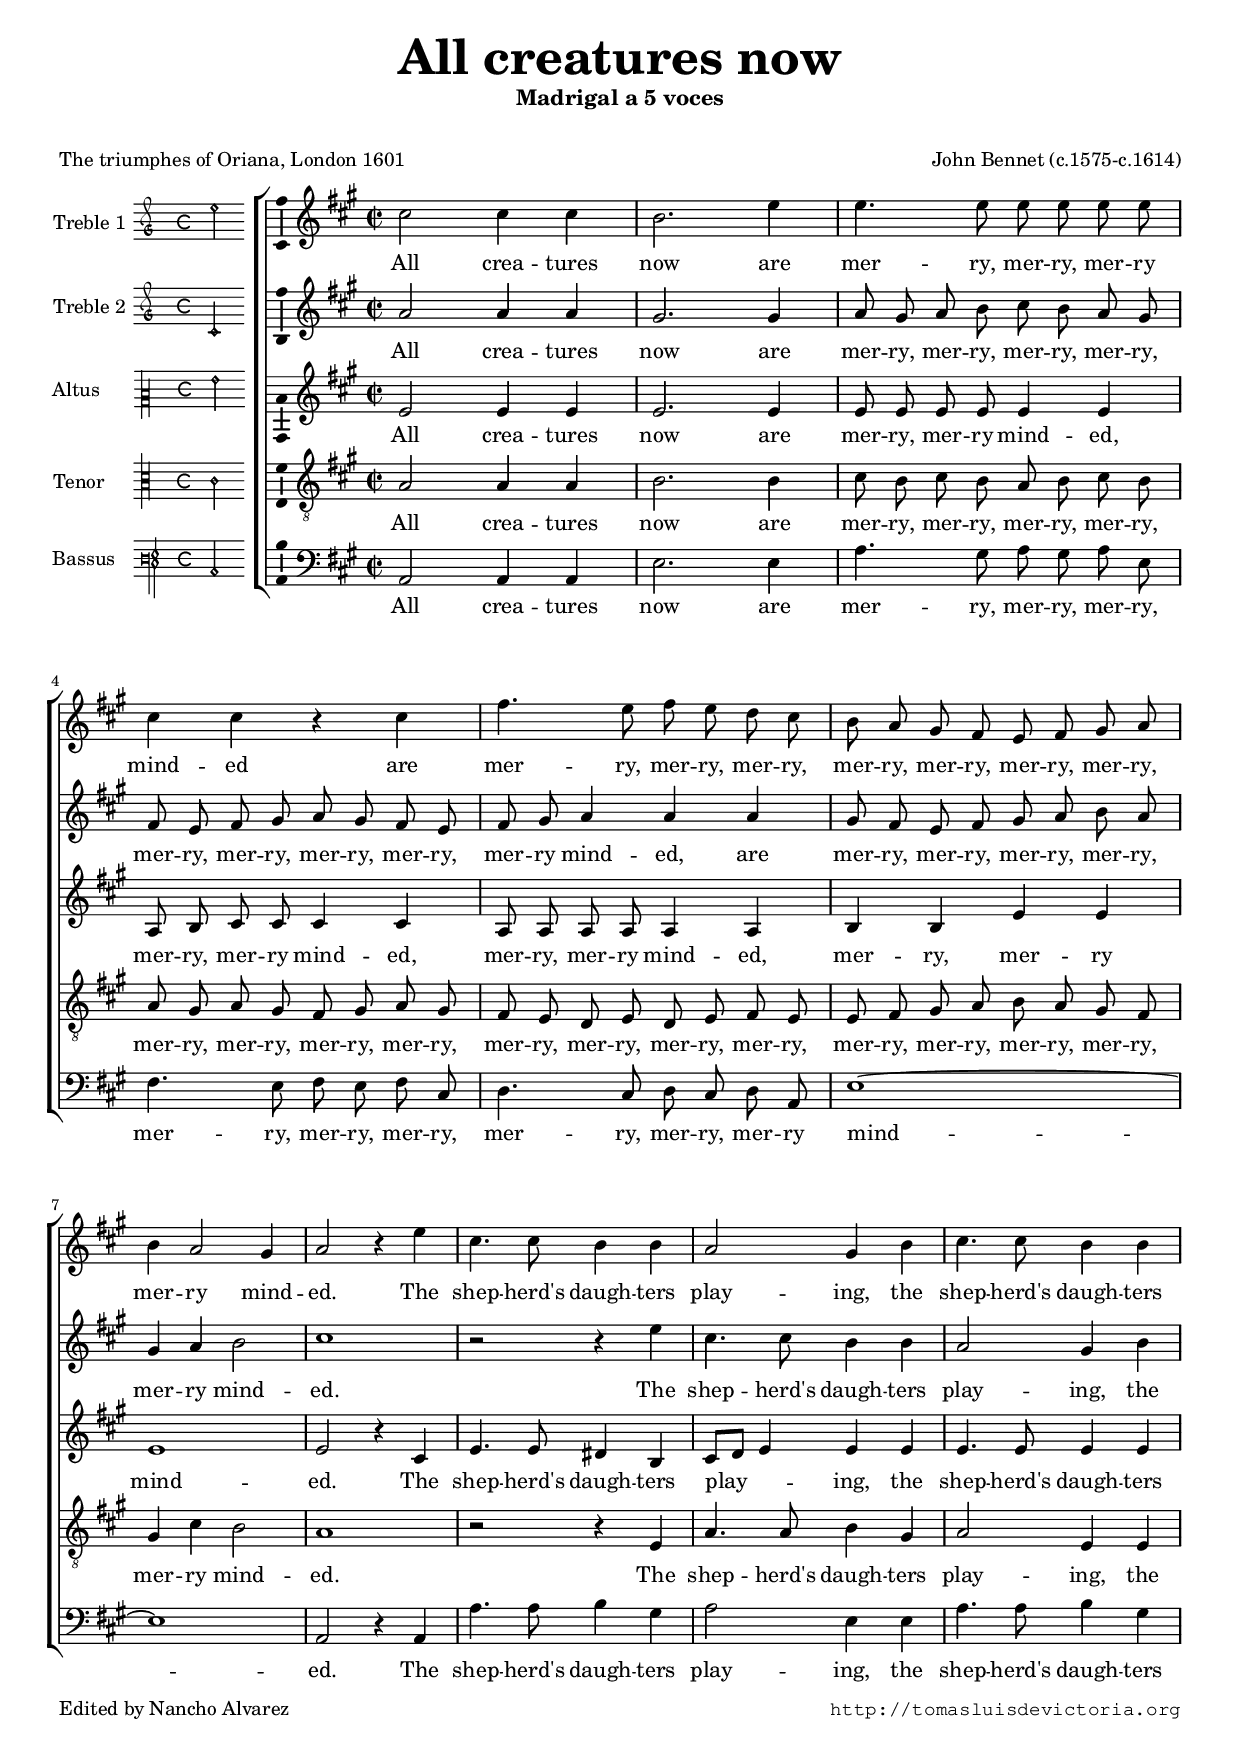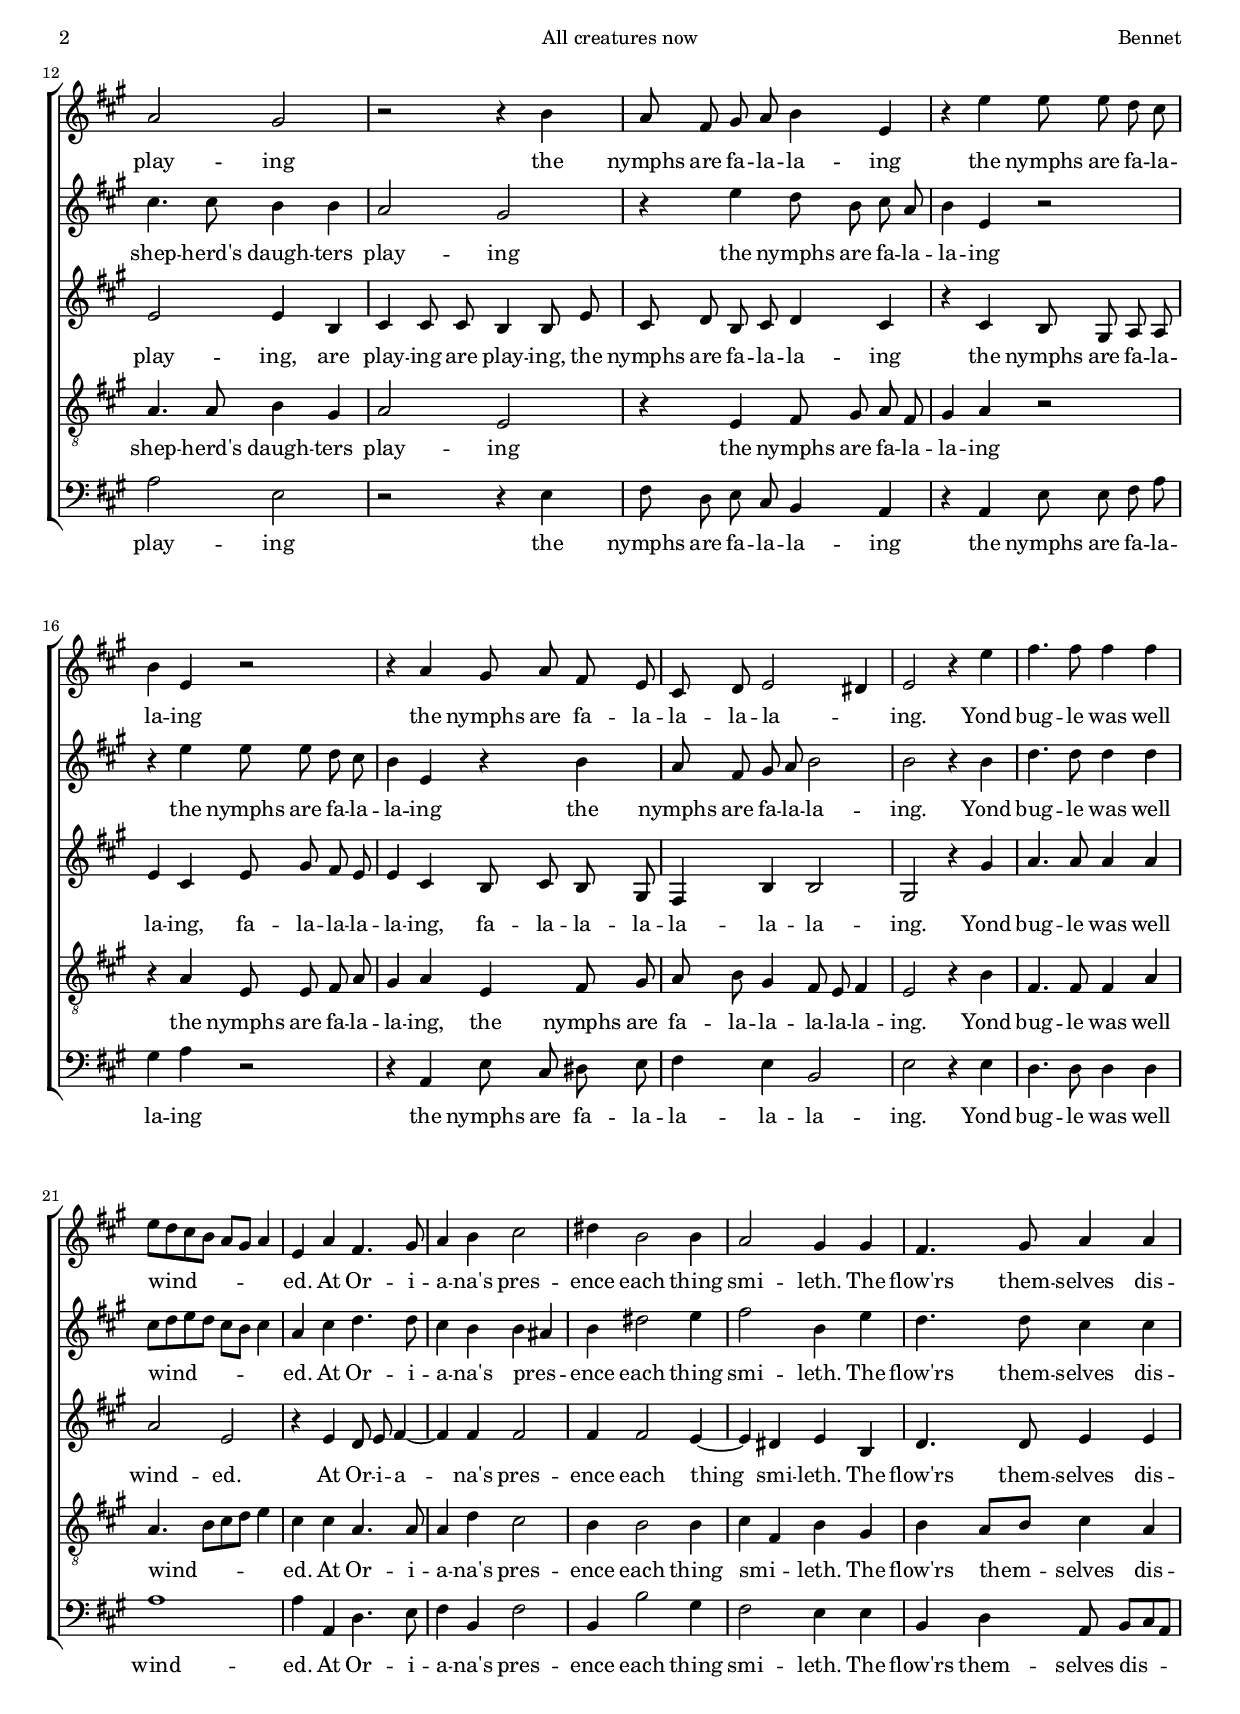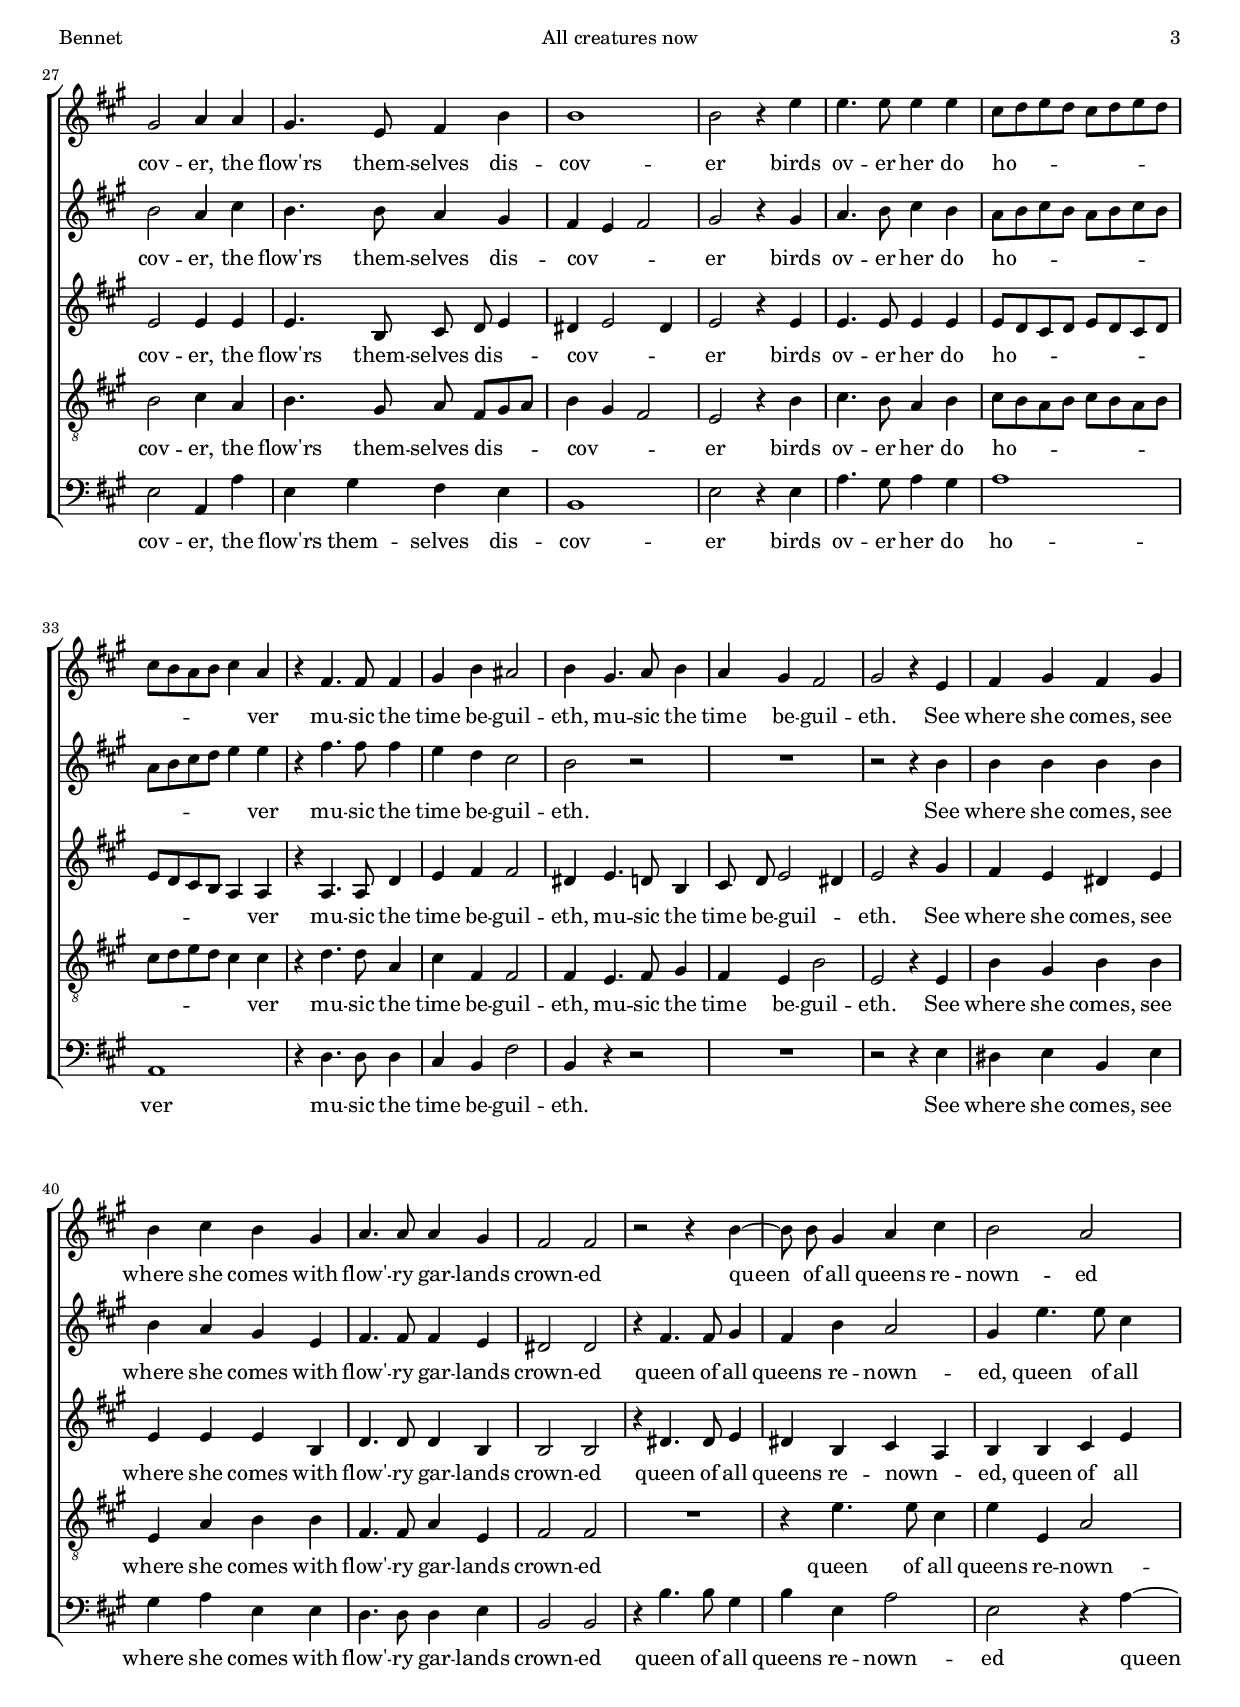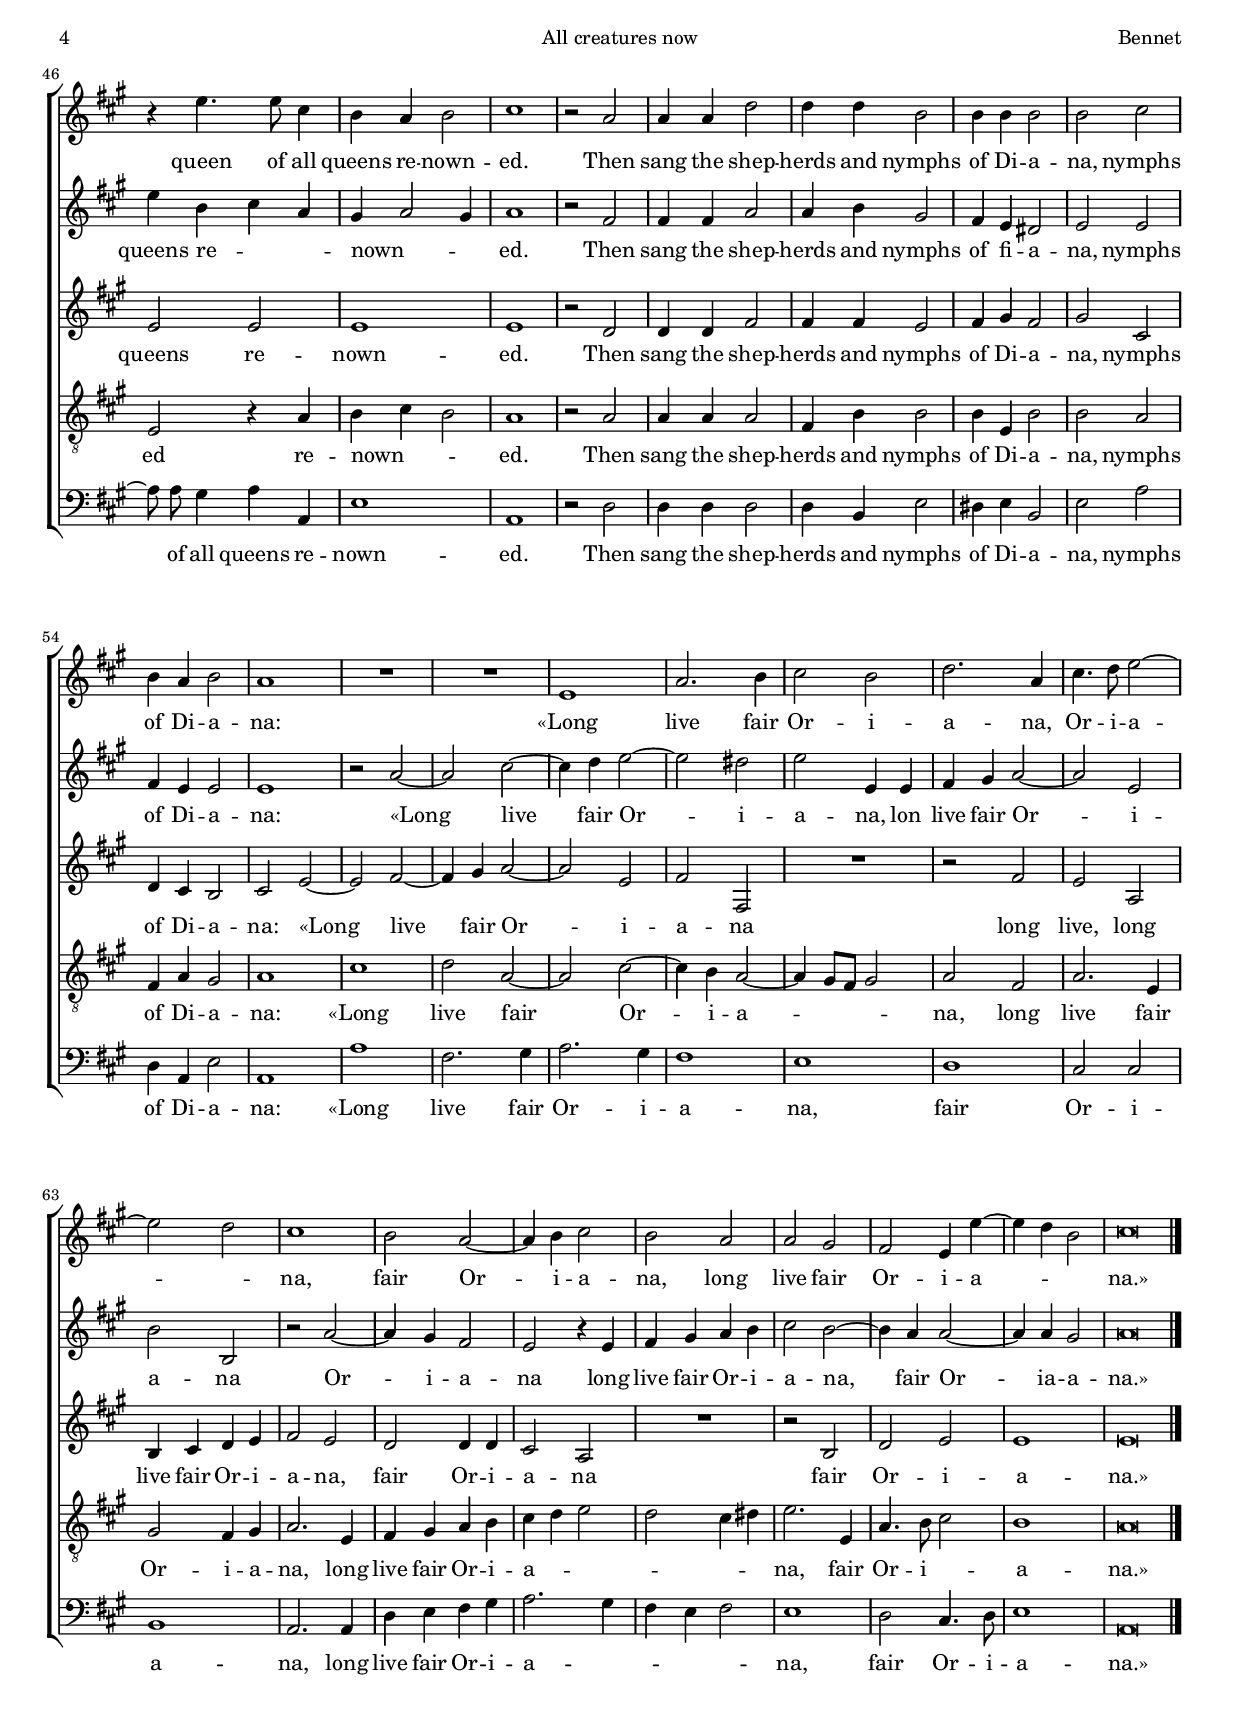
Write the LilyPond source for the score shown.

\version "2.18.0"

#(set-default-paper-size "a4")
#(set-global-staff-size 16.9)
#(ly:set-option 'point-and-click #f)
%mobile -s14.0 -i3.0

italicas=\override LyricText.font-shape = #'italic
rectas=\override LyricText.font-shape = #'upright
ss=\once \set suggestAccidentals = ##t
mtempo={\tempo 4 = 100}
mtempob={\tempo 4 = 50}
incipitwidth = 20

htitle="All creatures now"
hcomposer="Bennet"

\header {
	title=\markup{\fontsize #4 "All creatures now"}
	subtitle="Madrigal a 5 voces"
	subsubtitle=\markup{\null \vspace #1 }
	composer="John Bennet (c.1575-c.1614)"
        pdfauthor=\composer
	%opus="(-)"
	poet=\markup{"The triumphes of Oriana, London 1601"} % Madrigalls to foure voyces newly published by Iohn Bennet his first works (1599)
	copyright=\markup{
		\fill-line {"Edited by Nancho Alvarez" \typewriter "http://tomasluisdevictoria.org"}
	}
%	tagline=""
}

global={\key bes \major \time 2/2
        \skip 1*71 \bar "|."
}


cantus=\relative c''{
	d2 d4 d
	c2. f4
	f4. f8 f f f f
	d4 d r d
	g4. f8 g f ees d
	c bes a g f g a bes
	c4 bes2 a4
	bes2 r4 f'
	d4. d8 c4 c
	bes2 a4 c
	d4. d8 c4 c
	bes2 a
	r2 r4 c
	bes8 g a bes c4 f,
	r4 f' f8 f ees d
	c4 f, r2
	r4 bes a8 bes g f
	d ees f2 e4
	f2 r4 f'
	g4. g8 g4 g
	f8[ ees d c] bes[ a] bes4
	f4 bes g4. a8
	bes4 c d2
	e4 c2 c4
	bes2 a4 a
	g4. a8 bes4 bes
	a2 bes4 bes
	a4. f8 g4 c
	c1
	c2 r4 f
	f4. f8 f4 f
	d8[ ees f ees] d[ ees f ees]
	d[ c bes c] d4 bes
	r4 g4. g8 g4
	a c b2
	c4 a4. bes8 c4
	bes4 a g2
	a2 r4 f
	g a g a
	c d c a
	bes4. bes8 bes4 a
	g2 g
	r2 r4 c ~
	c8 c a4 bes d
	c2 bes
	r4 f'4. f8 d4
	c4 bes c2
	d1
	r2 bes2
	bes4 bes ees2
	ees4 ees c2
	c4 c c2
	c d
	c4 bes c2
	bes1
	R1*2
	f1
	bes2. c4
	d2 c
	ees2. bes4
	d4. ees8 f2 ~
	f ees
	d1
	c2 bes ~
	bes4 c d2
	c2 bes
	bes a
	g2 f4 f' ~
	f ees c2
	d\breve*1/2
}

cantusdos=\relative c''{
	bes2 bes4 bes
	a2. a4
	bes8 a bes c d c bes a
	g f g a bes a g f
	g a bes4 bes bes
	a8 g f g a bes c bes
	a4 bes c2
	d1
	r2 r4 f
	d4. d8 c4 c
	bes2 a4 c
	d4. d8 c4 c
	bes2 a
	r4 f'4 ees8 c d bes
	c4 f, r2
	r4 f' f8 f ees d
	c4 f, r c'
	bes8 g a bes c2
	c r4 c
	ees4. ees8 ees4 ees
	d8[ ees f ees] d[ c] d4
	bes4 d ees4. ees8
	d4 c c b
	c4 e2 f4
	g2 c,4 f
	ees4. ees8 d4 d
	c2 bes4 d
	c4. c8 bes4 a
	g f g2
	a2 r4 a
	bes4. c8 d4 c
	bes8[ c d c] bes[ c d c]
	bes[ c d ees] f4 f
	r4 g4. g8 g4
	f ees d2
	c r
	R1
	r2 r4 c
        c4 c c c
        c bes a f
        g4. g8 g4 f 
        e2 e
        r4 g4. g8 a4
        g4 c bes2
        a4 f'4. f8 d4
        f c d bes
        a4 bes2 a4
        bes1
        r2 g
        g4 g bes2
        bes4 c a2
        g4 f e2
        f f
        g4 f f2
        f1
        r2 bes ~
        bes d ~
        d4 ees f2 ~
        f e
        f2 f,4 f
        g a bes2 ~
        bes f
        c' c,
        r2 bes'2 ~
        bes4 a g2
        f2 r4 f
        g a bes c
        d2 c ~
        c4 bes bes2 ~
        bes4 bes a2
        bes\breve*1/2
}

altus=\relative c'{
	f2 f4 f
	f2. f4
	f8 f f f f4 f
	bes,8 c d d d4 d
	bes8 bes bes bes bes4 bes
	c c f f
	f1
	f2 r4 d
	f4. f8 e4 c
	d8[ ees] f4 f f
	f4. f8 f4 f
	f2 f4 c
	d d8 d c4 c8 f
	d8 ees c d ees4 d
	r4 d c8 a bes bes
	f'4 d f8 a g f
	f4 d c8 d c a
	g4 c c2
	a2 r4 a'
	bes4. bes8 bes4 bes
	bes2 f
	r4 f ees8 f g4 ~
	g g g2
	g4 g2 f4 ~
	f4 e f c
	ees4. ees8 f4 f
	f2 f4 f
	f4. c8 d ees f4
	e4 f2 e4
	f2 r4 f
	f4. f8 f4 f
	f8[ ees d ees] f[ ees d ees]
	f[ ees d c] bes4 bes
	r4 bes4. bes8 ees4
	f4 g g2
	e4 f4. ees8 c4
	d8 ees f2 e4
	f2 r4 a
	g f e f
	f f f c
	ees4. ees8 ees4 c
	c2 c
	r4 e4. e8 f4
	e4 c d bes
	c c d f
	f2 f
	f1
	f
	r2 ees2
	ees4 ees g2
	g4 g f2
	g4 a g2
	a2 d,
	ees4 d c2
	d f ~
	f g ~
	g4 a bes2 ~
	bes f
	g g,
	R1
	r2 g'
	f bes,
	c4 d ees f
	g2 f
	ees2 ees4 ees
	d2 bes
	R1
	r2 c
	ees f 
	f1
	f\breve*1/2
}

tenor=\relative c'{
	bes2 bes4 bes
	c2. c4
	d8 c d c bes c d c
	bes a bes a g a bes a
	g f ees f ees f g f
	f g a bes c bes a g
	a4 d c2
	bes1
	r2 r4 f
	bes4. bes8 c4 a
	bes2 f4 f
	bes4. bes8 c4 a
	bes2 f
	r4 f g8 a bes g
	a4 bes r2
	r4 bes f8 f g bes
	a4 bes f g8 a
	bes8 c a4 g8 f g4
	f2 r4 c'
	g4. g8 g4 bes 
	bes4. c8[ d ees] f4
	d4 d bes4. bes8
	bes4 ees d2
	c4 c2 c4
	d g, c a
	c bes8[ c] d4 bes
	c2 d4 bes
	c4. a8 bes g8[ a bes]
	c4 a g2
	f2 r4 c'
	d4. c8 bes4 c
	d8[ c bes c] d[ c bes c]
	d[ ees f ees] d4 d
	r4 ees4. es8 bes4
	d4 g, g2
	g4 f4. g8 a4
	g4 f c'2
	f,2 r4 f
	c'4 a c c
	f,4 bes c c
	g4. g8 bes4 f 
	g2 g
	R1
	r4 f'4. f8 d4
	f f, bes2
	f2 r4 bes
	c d c2
	bes1
	r2 bes
	bes4 bes bes2
	g4 c c2
	c4 f, c'2
	c bes
	g4 bes a2
	bes1
	d
	ees2 bes ~
	bes d ~
	d4 c bes2 ~
	bes4 a8[ g] a2
	bes2 g
	bes2. f4
	a2 g4 a
	bes2. f4
	g a bes c
	d ees f2
	ees d4 e
	f2. f,4
	bes4. c8 d2
	c1
	bes\breve*1/2
}

bassus=\relative c{
	bes2 bes4 bes
	f'2. f4
	bes4. a8 bes a bes f
	g4. f8 g f g d
	ees4. d8 ees d ees bes
	f'1 ~
	f
	bes,2 r4 bes
	bes'4. bes8 c4 a
	bes2 f4 f
	bes4. bes8 c4 a
	bes2 f
	r2 r4 f
	g8 ees f d c4 bes
	r4 bes f'8 f g bes
	a4 bes r2
	r4 bes, f'8 d e f
	g4 f c2
	f2 r4 f
	ees4. ees8 ees4 ees
	bes'1
	bes4 bes, ees4. f8
	g4 c, g'2
	c,4 c'2 a4
	g2 f4 f
	c ees bes8 c[ d bes]
	f'2 bes,4 bes'
	f a g f
	c1
	f2 r4 f
	bes4. a8 bes4 a
	bes1
	bes,
	r4 ees4. ees8 ees4
	d c g'2
	c,4 r r2
	R1
	r2 r4 f
	e f c f
	a bes f f
	ees4. ees8 ees4 f 
	c2 c
	r4 c'4. c8 a4
	c4 f, bes2
	f2 r4 bes ~
	bes8 bes a4 bes bes,
	f'1
	bes,
	r2 ees
	ees4 ees ees2
	ees4 c f2
	e4 f c2
	f bes 
	ees,4 bes f'2
	bes,1
	bes'
	g2. a4
	bes2. a4
	g1
	f
	ees
	d2 d
	c1
	bes2. bes4
	ees4 f g a
	bes2. a4
	g f g2
	f1
	ees2 d4. ees8
	f1
	bes,\breve*1/2
}

textocantus=\lyricmode{
All crea -- tures now are mer -- ry,
mer -- ry,
mer -- ry mind -- ed
are mer -- ry,
mer -- ry,
mer -- ry,
mer -- ry,
mer -- ry,
mer -- ry,
mer -- ry,
mer -- ry mind -- ed.
The shep -- herd's daugh -- ters play -- ing,
the shep -- herd's daugh -- ters play -- ing
the nymphs are fa -- la -- la -- ing
the nymphs are fa -- la -- la -- ing
the nymphs are fa -- la -- la -- la -- la -- _ ing.
Yond bug -- le was well wind -- _ _ ed.
At Or -- i -- a -- na's pres -- ence
each thing smi -- leth.
The flow'rs them -- selves dis -- cov -- er,
the flow'rs them -- selves dis -- cov -- er
birds ov -- er her do ho -- _ _ _ ver
mu -- sic the time be -- guil -- eth,
mu -- sic the time be -- guil -- eth.
See where she comes,
see where she comes with flow' -- ry
gar -- lands crown -- ed
queen of all queens re -- nown -- ed
queen of all queens re -- nown -- ed.
Then sang the shep -- herds and nymphs of Di -- a -- na,
nymphs of Di -- a -- na:
«Long live fair Or -- i -- a -- na,
Or -- i -- a -- _ na,
fair Or -- i -- a -- na,
long live fair Or -- i -- a -- _ _ na.»
}

textocantusdos=\lyricmode{
All crea -- tures now are mer -- ry,
mer -- ry,
mer -- ry,
mer -- ry,
mer -- ry,
mer -- ry,
mer -- ry,
mer -- ry,
mer -- ry mind -- ed,
are mer -- ry,
mer -- ry,
mer -- ry,
mer -- ry,
mer -- ry mind -- ed.
The shep -- herd's daugh -- ters play -- ing,
the shep -- herd's daugh -- ters play -- ing
the nymphs are fa -- la -- la -- ing
the nymphs are fa -- la -- la -- ing
the nymphs are fa -- la -- la -- ing.
Yond bug -- le was well wind -- _ _ ed.
At Or -- i -- a -- na's pres -- _ ence 
each thing smi -- leth.
The flow'rs them -- selves dis -- cov -- er,
the flow'rs them -- selves dis -- cov -- _ _ er
birds ov -- er her do ho -- _ _ _ ver
mu -- sic the time be -- guil -- eth.
See where she comes,
see where she comes with flow' -- ry gar -- lands crown -- ed
queen of all queens re -- nown -- ed,
queen of all queens re -- _ _ nown -- _ _ ed.
Then sang the shep -- herds and nymphs of fi -- a -- na,
nymphs of Di -- a -- na:
«Long live fair Or -- i -- a -- na,
lon live fair Or -- i -- a -- na
Or -- i -- a -- na
long live fair Or -- i -- a -- na,
fair Or -- ia -- a -- na.»
}

textoaltus=\lyricmode{
All crea -- tures now are mer -- ry,
mer -- ry mind -- ed,
mer -- ry,
mer -- ry mind -- ed,
mer -- ry,
mer -- ry mind -- ed,
mer -- ry, 
mer -- ry mind -- ed.
The shep -- herd's daugh -- ters
play -- _ ing,
the shep -- herd's daugh -- ters play -- ing,
are play -- ing are play -- ing,
the nymphs are fa -- la -- la -- ing
the nymphs are fa -- la -- la -- ing,
fa -- la -- la -- la -- la -- ing,
fa -- la -- la -- la -- la -- la -- la -- ing.
Yond bug -- le was well wind -- ed.
At Or -- i -- a -- na's pres -- ence each thing smi -- leth.
The flow'rs them -- selves dis -- cov -- er,
the flow'rs them -- selves dis -- _ cov -- _ _ er
birds ov -- er her do ho -- _ _ _ ver
mu -- sic the time be -- guil -- eth,
mu -- sic the time be -- guil -- _ eth.
See where she comes,
see where she comes
with flow' -- ry gar -- lands crown -- ed
queen of all queens re -- nown -- _ ed,
queen of all queens re -- nown -- ed.
Then sang the shep -- herds
and nymphs of Di -- a -- na,
nymphs of Di -- a -- na:
«Long live fair Or -- i -- a -- na
long live, long live fair Or -- i -- a -- na,
fair Or -- i -- a -- na
fair Or -- i -- a -- na.»
}

textotenor=\lyricmode{
All crea -- tures now are mer -- ry,
mer -- ry,
mer -- ry,
mer -- ry,
mer -- ry,
mer -- ry,
mer -- ry,
mer -- ry,
mer -- ry,
mer -- ry,
mer -- ry,
mer -- ry,
mer -- ry,
mer -- ry,
mer -- ry,
mer -- ry,
mer -- ry mind -- ed.
The shep -- herd's daugh -- ters play -- ing,
the shep -- herd's daugh -- ters play -- ing
the nymphs are fa -- la -- la -- ing
the nymphs are fa -- la -- la -- ing,
the nymphs are fa -- la -- la -- la -- la -- la -- ing.
Yond bug -- le was well wind -- _ _ ed.
At Or -- i -- a -- na's pres -- ence
each thing smi -- _ leth.
The flow'rs them -- selves dis -- cov -- er,
the flow'rs them -- selves dis -- cov -- _ _ er
birds ov -- er her do ho -- _ _ _ ver
mu -- sic the time be -- guil -- eth,
mu -- sic the time be -- guil -- eth.
See where she comes,
see where she comes with flow' -- ry
gar -- lands crown -- ed
queen of all queens re -- nown -- ed
re -- nown -- _ _ ed.
Then sang the shep -- herds
and nymphs of Di -- a -- na,
nymphs of Di -- a -- na:
«Long live fair Or -- i -- a -- _ _ na,
long live fair Or -- i -- a -- na,
long live fair Or -- i -- a -- _ _ _ _ _ na,
fair Or -- i -- _ a -- na.»
}

textobassus=\lyricmode{
All crea -- tures now are mer -- ry,
mer -- ry,
mer -- ry,
mer -- ry,
mer -- ry,
mer -- ry,
mer -- ry,
mer -- ry,
mer -- ry mind -- ed.
The shep -- herd's daugh -- ters
play -- ing,
the shep -- herd's daugh -- ters
play -- ing
the nymphs are fa -- la -- la -- ing
the nymphs are fa -- la -- la -- ing
the nymphs are fa -- la -- la -- la -- la -- ing.
Yond bug -- le was well wind -- ed.
At Or -- i -- a -- na's pres -- ence
each thing smi -- leth.
The flow'rs them -- selves dis -- cov -- er,
the flow'rs them -- selves dis -- cov -- er
birds ov -- er her do ho -- ver
mu -- sic the time be -- guil -- eth.
See where she comes,
see where she comes
with flow' -- ry gar -- lands crown -- ed
queen of all queens re -- nown -- ed
queen of all queens re -- nown -- ed.
Then sang the shep -- herds and
nymphs of Di -- a -- na,
nymphs of Di -- a -- na:
«Long live fair Or -- i -- a -- na,
fair Or -- i -- a -- na,
long live fair Or -- i -- a -- _ _ _ _ na,
fair Or -- i -- a -- na.»
}


incipitcantus=\markup{
	\score{
		{ 
		\set Staff.instrumentName="Treble 1 "
		\override NoteHead.style = #'neomensural
		\override Staff.TimeSignature.style = #'neomensural
		\cadenzaOn 
		\clef "petrucci-g"
		\key c \major
		\time 4/4
                e''2
		} 

	\layout { line-width=\incipitwidth indent = 0 }
	}
}

incipitcantusdos=\markup{
	\score{
		{ 
		\set Staff.instrumentName="Treble 2 "
		\override NoteHead.style = #'neomensural
		\override Staff.TimeSignature.style = #'neomensural
		\cadenzaOn 
		\clef "petrucci-g"
		\key c \major
		\time 4/4
                c'2
		} 

	\layout { line-width=\incipitwidth indent = 0 }
	}
}

incipitaltus=\markup{
	\score{
		{ 
		\set Staff.instrumentName="Altus      "
		\override NoteHead.style = #'neomensural 
		\override Staff.TimeSignature.style = #'neomensural
		\cadenzaOn 
		\clef "petrucci-c2"
		\key c \major
		\time 4/4
                g'2
		} 
	\layout { line-width=\incipitwidth indent = 0 }
	}
}


incipittenor=\markup{
	\score{
		{ 
		\set Staff.instrumentName="Tenor     "
		\override NoteHead.style = #'neomensural 
		\override Staff.TimeSignature.style = #'neomensural
		\cadenzaOn 
		\clef "petrucci-c3"
		\key c \major
		\time 4/4
                c'2
		} 
	\layout { line-width=\incipitwidth indent=0 }
	}
}

incipitbassus=\markup{
	\score{
		{ 
		\set Staff.instrumentName="Bassus   "
		\override NoteHead.style = #'neomensural
		\override Staff.TimeSignature.style = #'neomensural
		\cadenzaOn 
		\clef "petrucci-f3"
		\key c \major
		\time 4/4
                c2
		} 
	\layout { line-width=\incipitwidth indent = 0 }
	}
}

%\layout {
%       \context {\Voice
%               \remove Ligature_bracket_engraver
%               \consists Mensural_ligature_engraver
%       }
%       line-width=\incipitwidth
%       indent = 0
%}



\score {\transpose bes a{
\new ChoirStaff<<

	\new Staff <<\global
	\new Voice="v1" {
		\set Staff.instrumentName=\incipitcantus
		\clef "treble"
		\cantus }
	\new Lyrics \lyricsto "v1" {\textocantus }
	>>
	
	\new Staff <<\global
	\new Voice="v5" {
		\set Staff.instrumentName=\incipitcantusdos
		\clef "treble"
		\cantusdos }
	\new Lyrics \lyricsto "v5" {\textocantusdos }
	>>

	\new Staff <<\global
	\new Voice="v2" {
		\set Staff.instrumentName=\incipitaltus
		\clef "treble"
		\altus }
	\new Lyrics \lyricsto "v2" {\textoaltus }
	>>
	
	\new Staff <<\global
	\new Voice="v3" {
		\set Staff.instrumentName=\incipittenor
		\clef "G_8"
		\tenor }
	\new Lyrics \lyricsto "v3" {\textotenor }
	>>

	\new Staff <<\global
	\new Voice="v4" {
		\set Staff.instrumentName=\incipitbassus
		\clef "bass"
		\bassus }
	\new Lyrics \lyricsto "v4" {\textobassus }
	>>
	
>>

	} % transpose

\layout{ 
	\context {\Lyrics 
		\override VerticalAxisGroup.staff-affinity = #UP
		\override VerticalAxisGroup.nonstaff-relatedstaff-spacing =
			#'((basic-distance . 0) (minimum-distance . 0) (padding . 1))
		\override LyricText.font-size = #1.1
		\override LyricHyphen.minimum-distance = #0.5
	}
	\context {\Score 
		tempoHideNote = ##t
		\override BarNumber.padding = #2 
	}
	\context {\Voice 
		%melismaBusyProperties = #'()
		autoBeaming = ##f
	}
	\context {\Staff 
                %\RemoveEmptyStaves
                %\override VerticalAxisGroup.remove-first = ##t
		\override VerticalAxisGroup.staff-staff-spacing =
			#'((basic-distance . 11) (minimum-distance . 0) (padding . 1))
		\consists Ambitus_engraver 
		\override LigatureBracket.padding = #1
	}
}

%\midi { \mtempo }

}


\paper{
	evenHeaderMarkup=\markup  \fill-line { \fromproperty #'page:page-number-string \htitle \hcomposer }
	oddHeaderMarkup= \markup  \fill-line { \on-the-fly #not-first-page \hcomposer \on-the-fly #not-first-page \htitle \on-the-fly #not-first-page \fromproperty #'page:page-number-string }
	%system-count=6
	%page-count = 2
	systems-per-page = 3
	ragged-last-bottom = ##f
	indent=3.5\cm
	system-system-spacing =
	#'((basic-distance . 20) (minimum-distance . 0) (padding . 5))
	top-system-spacing = % header
	#'((basic-distance . 10) (minimum-distance . 0) (padding . 0))
	last-bottom-spacing = % footer
	#'((basic-distance . 12) (minimum-distance . 0) (padding . 0))
	markup-system-spacing.padding = #1.5
}
